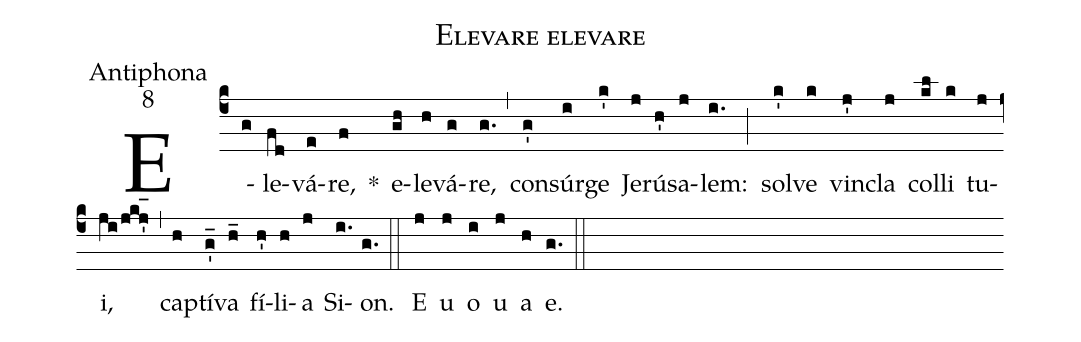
name:Elevare elevare;
office-part:Antiphona;
mode:8;
%%
(c4) E(g)le(fd)vá(e)re,(f) *() e(gh)le(h)vá(g)re,(g.) (,) con(g')súr(i)ge(k') Je(j)rú(h')sa(j)lem:(i.) (;) sol(k')ve(k) vin(j')cla(j) col(kl)li(k) tu(j)i,(ji/jkj'_1) (,) cap(h)tí(g'_)va(h_) fí(h')li(h)a(j) Si(i.)on.(g.) (::) <eu> E(j) u(j) o(i) u(j) a(h) e.(g.) </eu> (::)
